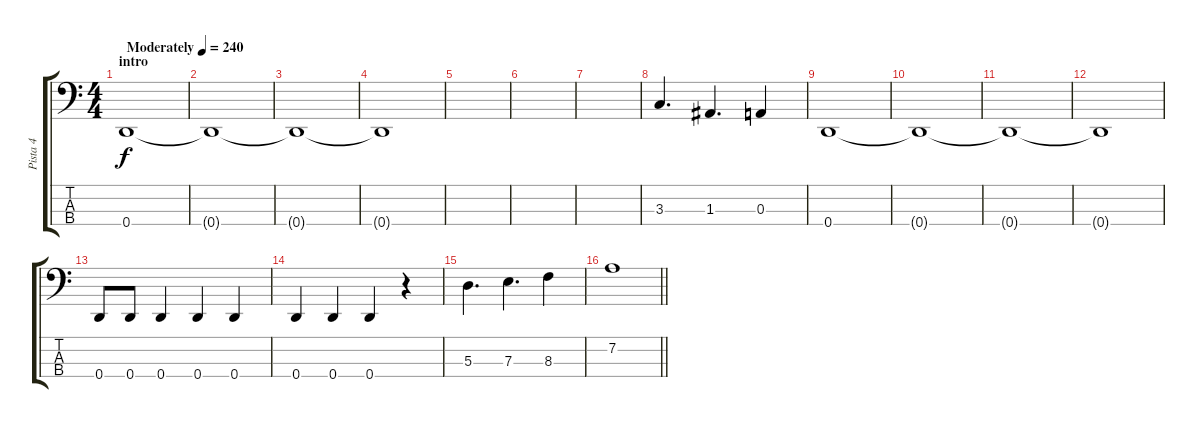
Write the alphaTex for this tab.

\track ("Pista 4" "Pista 4") {instrument electricbassfinger}
\staff {score tabs}
\tuning (G2 D2 A1 D1) {hide}
\ts (4 4)
\section ("" "intro")
\tempo (240 "Moderately")
\clef f4
\ks c
0.4.1{dy f instrument electricbassfinger} |
0.4{t}.1 |
0.4{t}.1 |
0.4{t}.1 |
|
|
|
3.3.4{d} 1.3.4{d} 0.3.4 |
0.4.1 |
0.4{t}.1 |
0.4{t}.1 |
0.4{t}.1 |
0.4.8 0.4.8 0.4.4 0.4.4 0.4.4 |
0.4.4 0.4.4 0.4.4 r.4 |
5.3.4{d} 7.3.4{d} 8.3.4 |
\barLineRight lightlight
7.2.1
